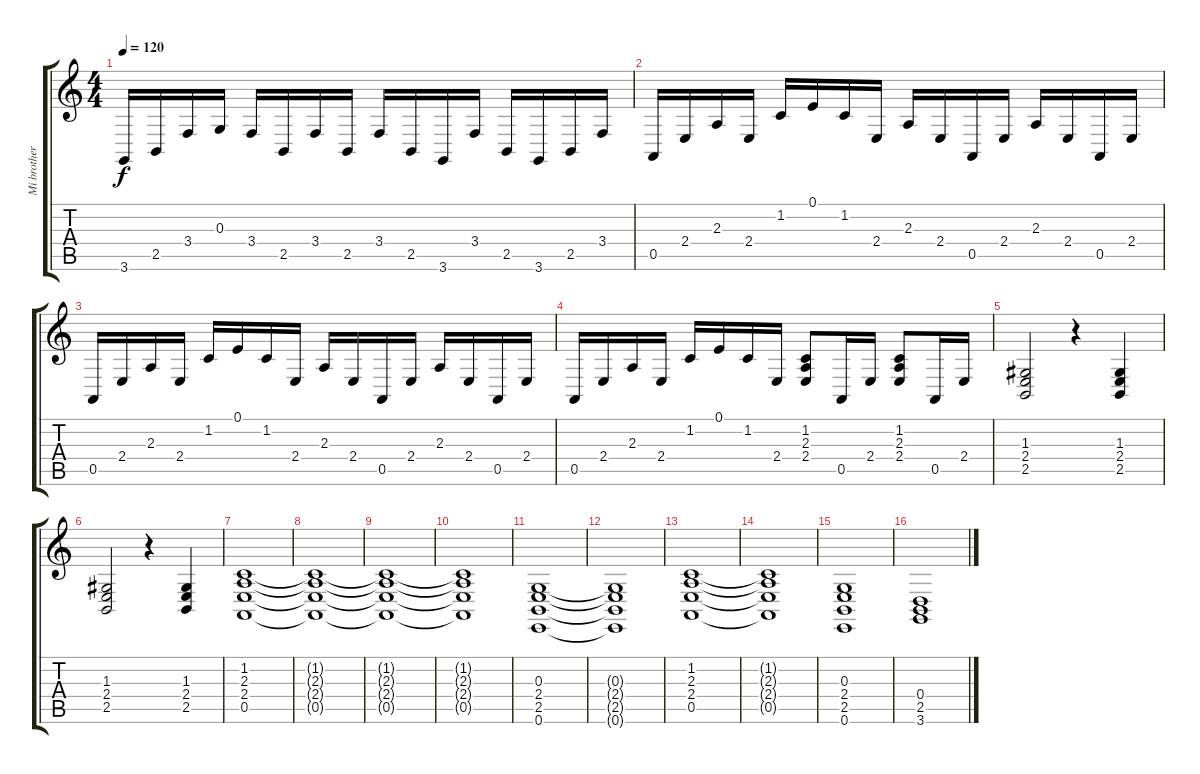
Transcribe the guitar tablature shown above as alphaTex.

\track ("Mi brother" "Mi brother") {instrument drawbarorgan}
\staff {score tabs}
\tuning (E4 B3 G3 D3 A2 E2) {hide}
\ts (4 4)
\tempo 120
\clef g2
\ks c
3.6.16{dy f} 2.5.16 3.4.16 0.3.16 3.4.16 2.5.16 3.4.16 2.5.16 3.4.16 2.5.16 3.6.16 3.4.16 2.5.16 3.6.16 2.5.16 3.4.16 |
0.5.16 2.4.16 2.3.16 2.4.16 1.2.16 0.1.16 1.2.16 2.4.16 2.3.16 2.4.16 0.5.16 2.4.16 2.3.16 2.4.16 0.5.16 2.4.16 |
0.5.16 2.4.16 2.3.16 2.4.16 1.2.16 0.1.16 1.2.16 2.4.16 2.3.16 2.4.16 0.5.16 2.4.16 2.3.16 2.4.16 0.5.16 2.4.16 |
0.5.16 2.4.16 2.3.16 2.4.16 1.2.16 0.1.16 1.2.16 2.4.16 (1.2 2.3 2.4).8 0.5.16 2.4.16 (1.2 2.3 2.4).8 0.5.16 2.4.16 |
(1.3 2.4 2.5).2 r.4 (1.3 2.4 2.5).4 |
(1.3 2.4 2.5).2 r.4 (1.3 2.4 2.5).4 |
(1.2 2.3 2.4 0.5).1{volume 12} |
(1.2{t} 2.3{t} 2.4{t} 0.5{t}).1 |
(1.2{t} 2.3{t} 2.4{t} 0.5{t}).1 |
(1.2{t} 2.3{t} 2.4{t} 0.5{t}).1 |
(0.3 2.4 2.5 0.6).1 |
(0.3{t} 2.4{t} 2.5{t} 0.6{t}).1 |
(1.2 2.3 2.4 0.5).1 |
(1.2{t} 2.3{t} 2.4{t} 0.5{t}).1 |
(0.3 2.4 2.5 0.6).1 |
(0.4 2.5 3.6).1
